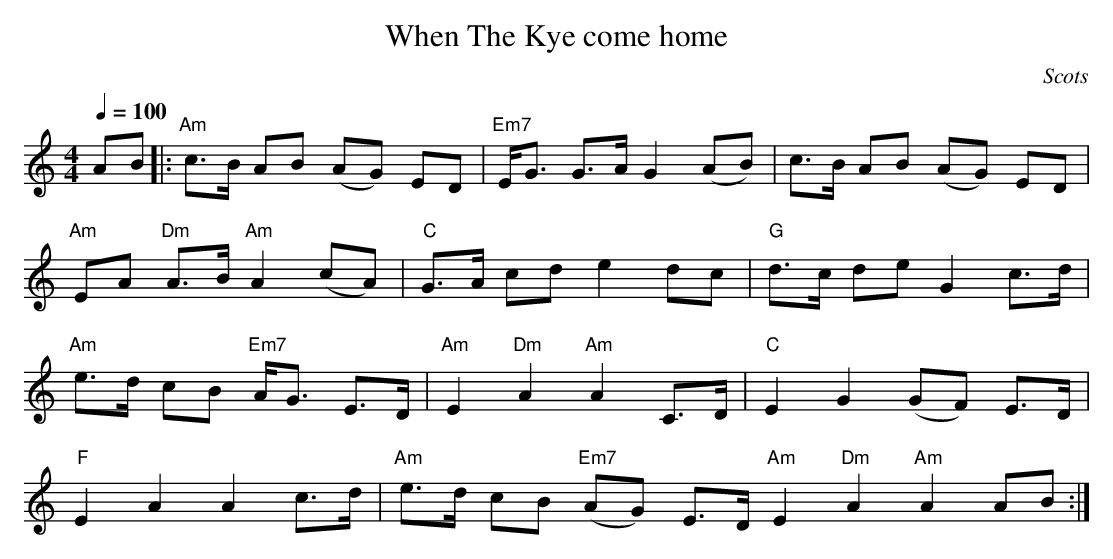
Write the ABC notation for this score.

X:1
T:When The Kye come home
M:4/4
L:1/8
Q:1/4=100
O:Scots
K:Am
AB \
|: "Am" c>B AB (AG) ED | "Em7" E<G G>A G2 (AB) | c>B AB (AG) ED |
"Am" EA "Dm" A>B "Am" A2 (cA) | "C" G>A cd e2 dc | "G" d>c de G2 c>d |
"Am" e>d cB "Em7" A<G E>D |  "Am" E2 "Dm" A2 "Am" A2  C>D | "C" E2 G2 (GF) E>D |
"F" E2 A2 A2 c>d | "Am" e>d cB "Em7" (AG) E>D  "Am" E2 "Dm" A2 "Am" A2 AB :|
